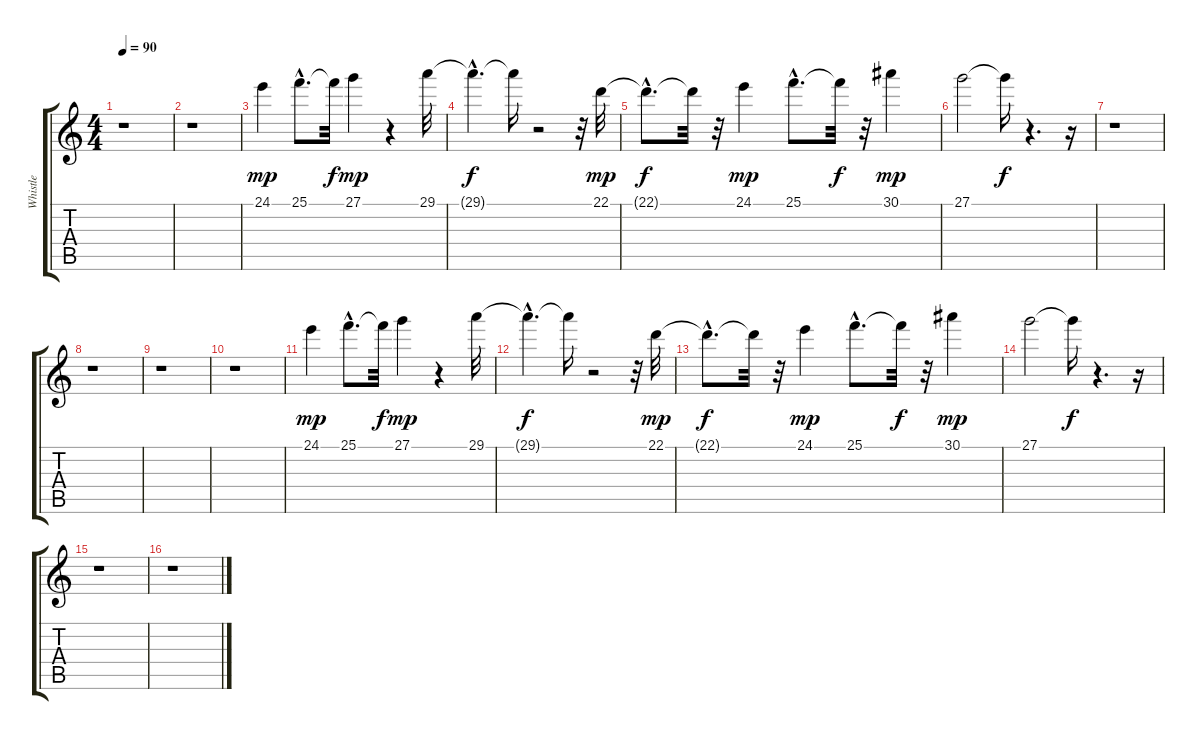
\track ("Whistle" "Whistle") {instrument whistle}
\staff {score tabs}
\tuning (E4 B3 G3 D3 A2 E2) {hide}
\ts (4 4)
\tempo 90
\clef g2
\ks c
r.1{dy f} |
r.1 |
24.1.4{dy mp} 25.1{hac}.8{d} 25.1{t}.32{dy f} 27.1.4{dy mp} r.4 29.1.32 |
29.1{hac t}.4{d dy f} 29.1{t}.16 r.2 r.32 22.1.32{dy mp} |
22.1{hac t}.8{d dy f} 22.1{t}.32 r.32 24.1.4{dy mp} 25.1{hac}.8{d} 25.1{t}.32{dy f} r.32 30.1.4{dy mp} |
27.1.2 27.1{t}.16{dy f} r.4{d} r.16 |
r.1 |
r.1 |
r.1 |
r.1 |
24.1.4{dy mp} 25.1{hac}.8{d} 25.1{t}.32{dy f} 27.1.4{dy mp} r.4 29.1.32 |
29.1{hac t}.4{d dy f} 29.1{t}.16 r.2 r.32 22.1.32{dy mp} |
22.1{hac t}.8{d dy f} 22.1{t}.32 r.32 24.1.4{dy mp} 25.1{hac}.8{d} 25.1{t}.32{dy f} r.32 30.1.4{dy mp} |
27.1.2 27.1{t}.16{dy f} r.4{d} r.16 |
r.1 |
r.1
